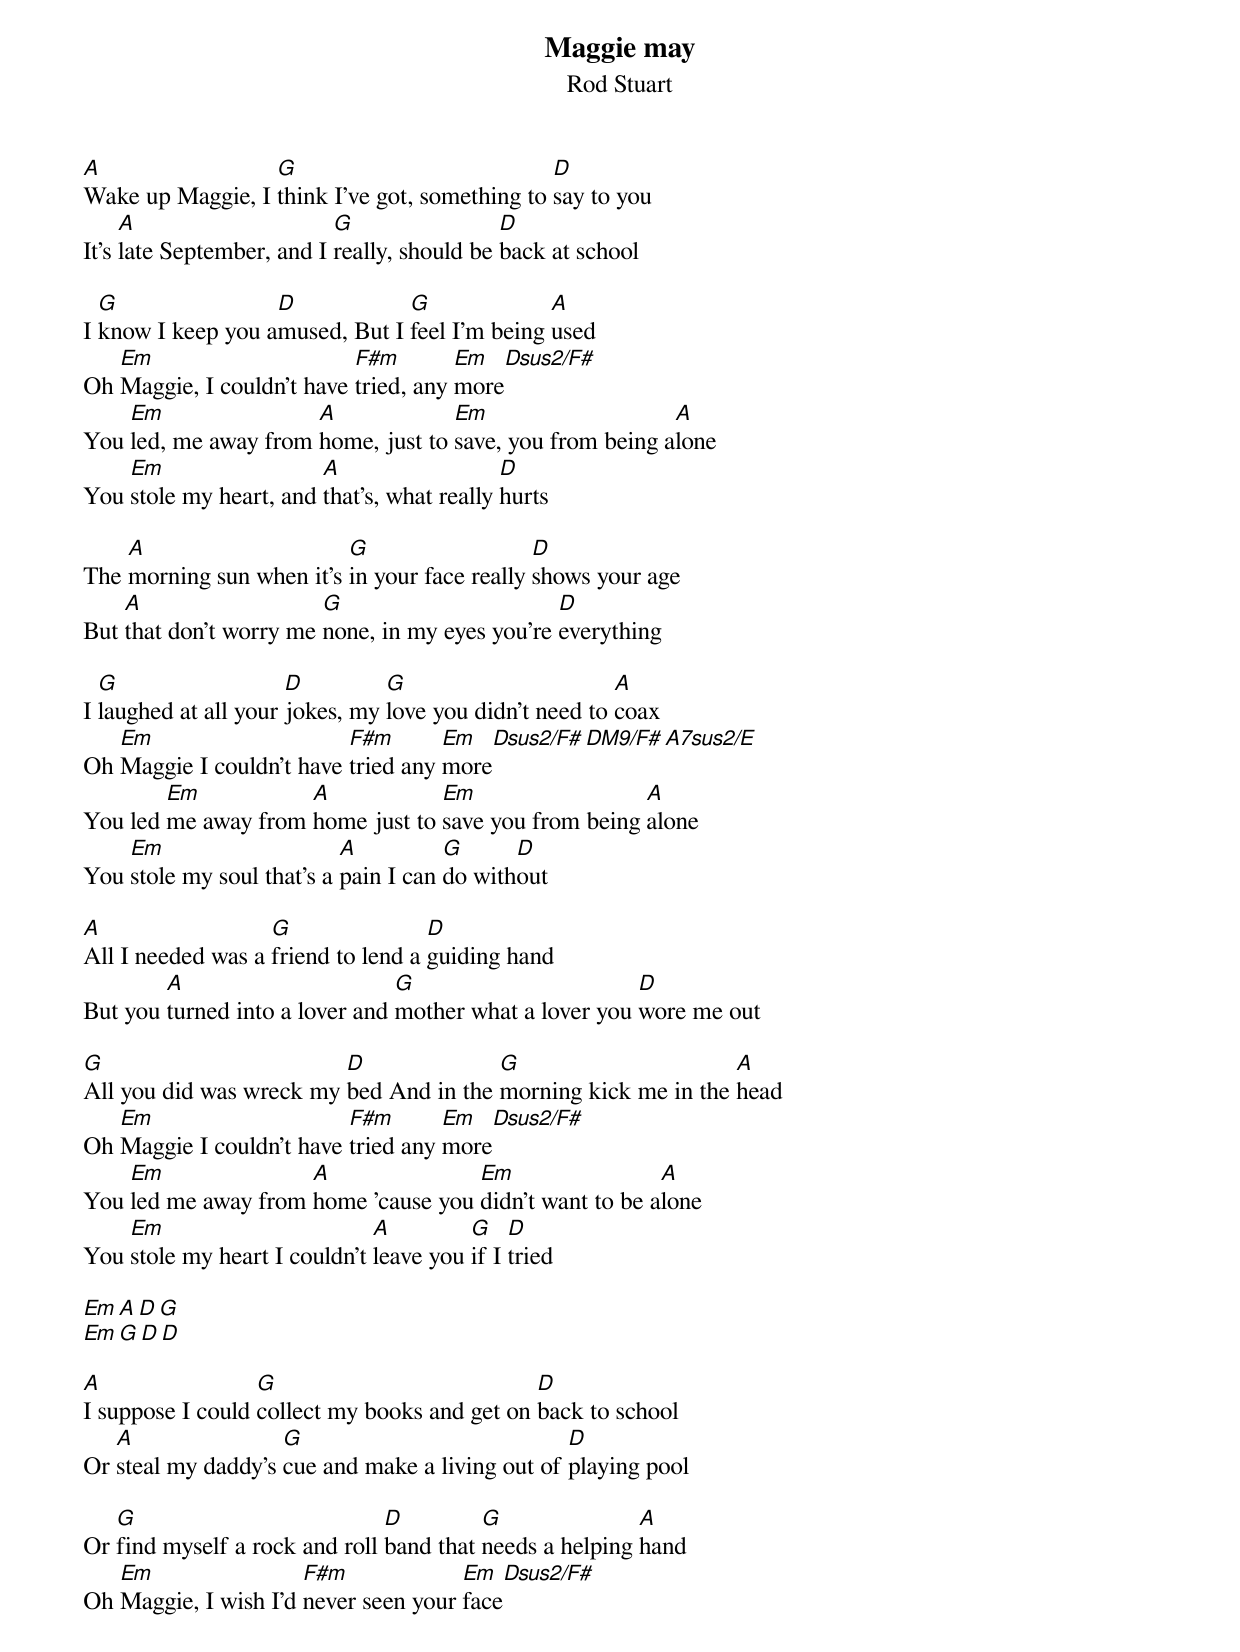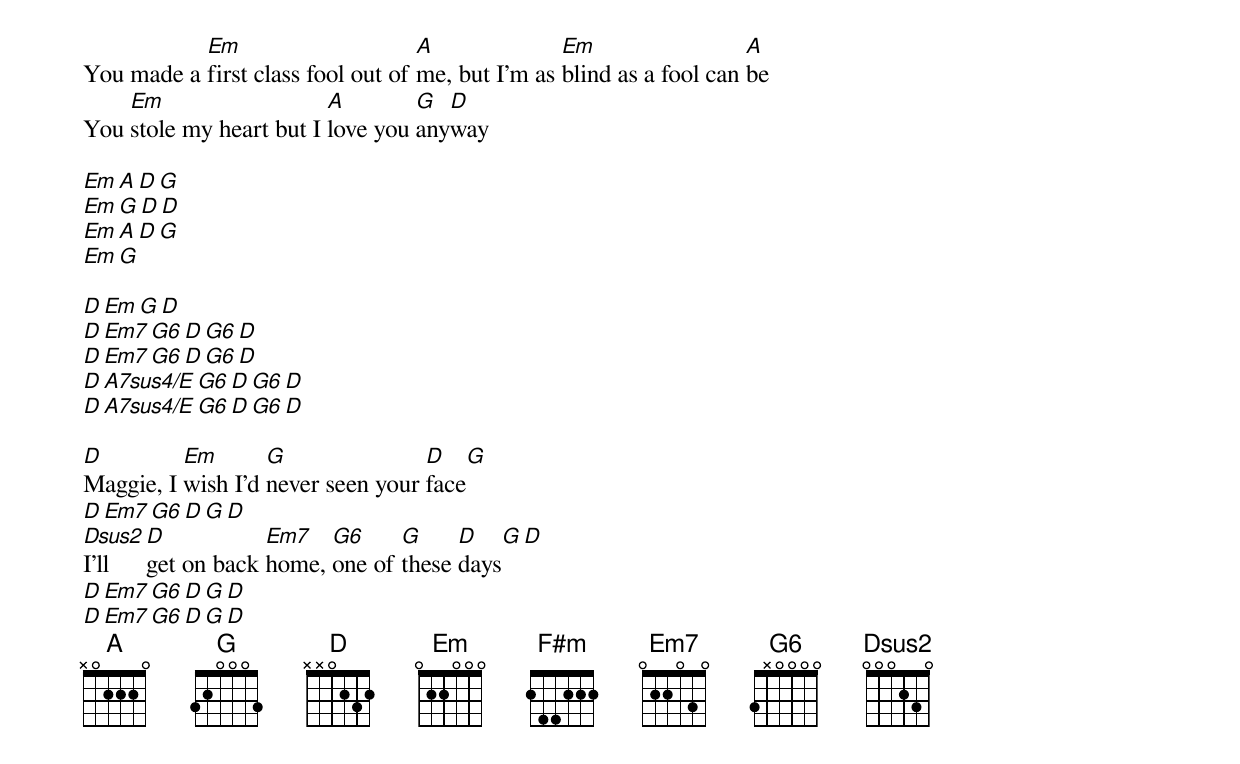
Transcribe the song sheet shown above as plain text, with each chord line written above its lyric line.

Maggie may
Rod Stuart

A                 G                            D
Wake up Maggie, I think I've got, something to say to you
     A                     G                 D
It's late September, and I really, should be back at school

  G                D            G              A
I know I keep you amused, But I feel I'm being used
   Em                      F#m        Em     Dsus2/F#
Oh Maggie, I couldn’t have tried, any more
    Em                A             Em                    A
You led, me away from home, just to save, you from being alone
    Em                  A                   D
You stole my heart, and that's, what really hurts

    A                     G                   D
The morning sun when it's in your face really shows your age
    A                   G                       D
But that don't worry me none, in my eyes you're everything

  G                   D         G                       A
I laughed at all your jokes, my love you didn't need to coax
   Em                     F#m       Em   Dsus2/F#  DM9/F#  A7sus2/E
Oh Maggie I couldn’t have tried any more
        Em           A            Em                  A
You led me away from home just to save you from being alone
    Em                     A          G      D
You stole my soul that's a pain I can do without

A                  G                D
All I needed was a friend to lend a guiding hand
        A                       G                       D
But you turned into a lover and mother what a lover you wore me out

G                        D              G                      A
All you did was wreck my bed And in the morning kick me in the head
   Em                     F#m       Em   Dsus2/F#
Oh Maggie I couldn’t have tried any more
    Em               A               Em                 A
You led me away from home 'cause you didn't want to be alone
    Em                        A         G    D
You stole my heart I couldn't leave you if I tried

Em  A  D  G
Em  G  D  D

A                 G                           D
I suppose I could collect my books and get on back to school
   A                G                            D
Or steal my daddy's cue and make a living out of playing pool

   G                           D         G               A
Or find myself a rock and roll band that needs a helping hand
   Em                 F#m             Em   Dsus2/F#
Oh Maggie, I wish I'd never seen your face
           Em                      A              Em                  A
You made a first class fool out of me, but I'm as blind as a fool can be
    Em                   A        G  D
You stole my heart but I love you anyway

Em  A  D  G
Em  G  D  D
Em  A  D  G
Em  G

D  Em   G   D
D  Em7  G6  D  G6  D
D  Em7  G6  D  G6  D
D  A7sus4/E    G6  D  G6  D
D  A7sus4/E    G6  D  G6  D

D         Em       G               D    G
Maggie, I wish I’d never seen your face
D         Em7      G6              D     G   D
Dsus2 D           Em7   G6     G     D    G   D
I’ll  get on back home, one of these days
D                Em7   G6           D    G   D
D                Em7   G6           D    G   D
